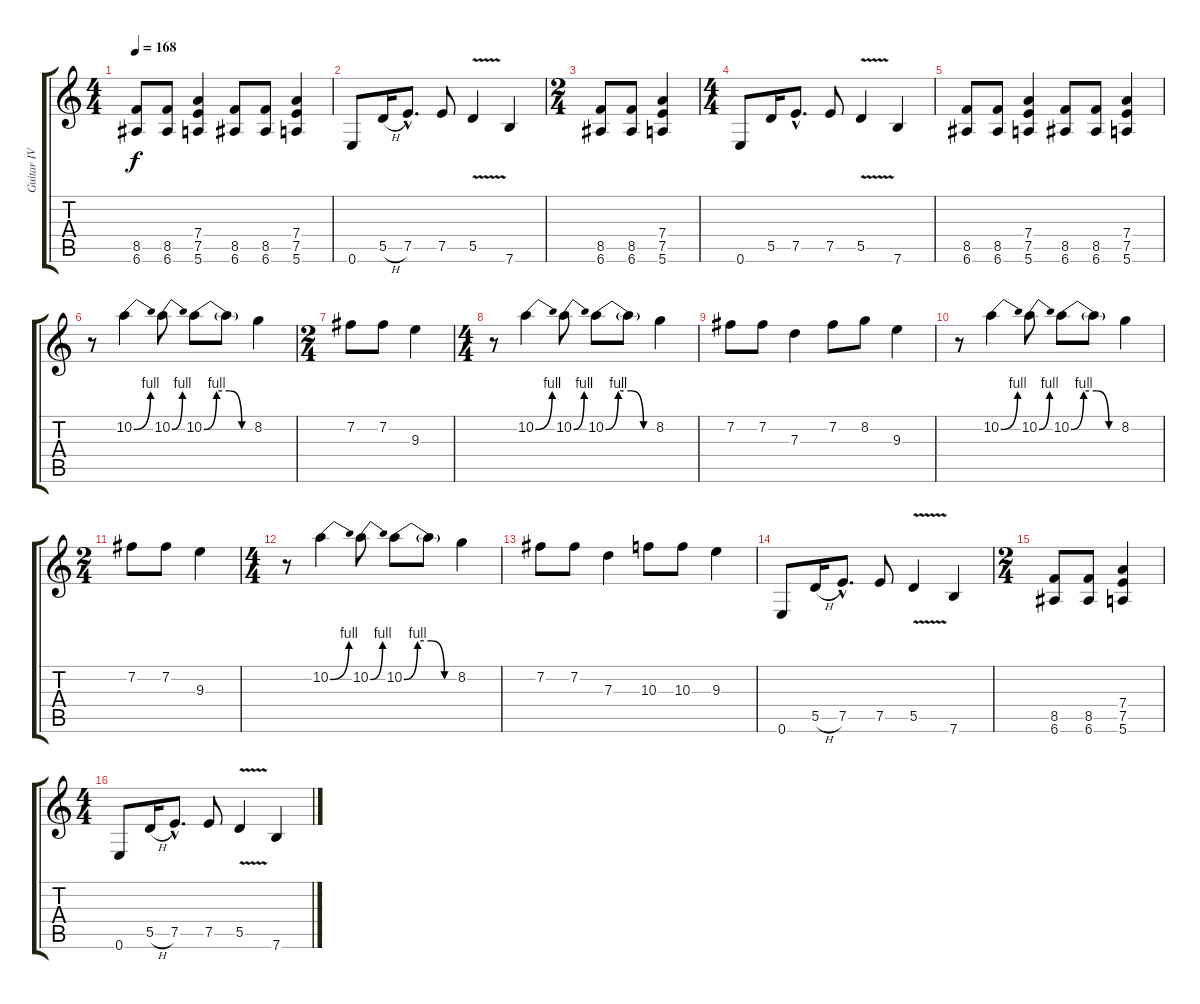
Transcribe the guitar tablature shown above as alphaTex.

\track ("Guitar IV Over/Dist" "Guitar IV ") {instrument distortionguitar}
\staff {score tabs}
\tuning (E4 B3 G3 D3 A2 E2) {hide}
\ts (4 4)
\tempo 168
\clef g2
\ks c
(8.5 6.6).8{dy f} (8.5 6.6).8 (7.4 7.5 5.6).4 (8.5 6.6).8 (8.5 6.6).8 (7.4 7.5 5.6).4 |
0.6.8 5.5{h}.16 7.5{hac}.8{d} 7.5.8 5.5{v}.4 7.6.4 |
\ts (2 4)
(8.5 6.6).8 (8.5 6.6).8 (7.4 7.5 5.6).4 |
\ts (4 4)
0.6.8 5.5.16 7.5{hac}.8{d} 7.5.8 5.5{v}.4 7.6.4 |
(8.5 6.6).8 (8.5 6.6).8 (7.4 7.5 5.6).4 (8.5 6.6).8 (8.5 6.6).8 (7.4 7.5 5.6).4 |
r.8 10.2{be (bend 0 0 60 4)}.4 10.2{be (bend 0 0 60 4)}.8 10.2{be (custom 0 0 15 4 30 4 45 0 60 0)}.8 10.2{t}.8 8.2.4 |
\ts (2 4)
7.2.8 7.2.8 9.3.4 |
\ts (4 4)
r.8 10.2{be (bend 0 0 60 4)}.4 10.2{be (bend 0 0 60 4)}.8 10.2{be (custom 0 0 15 4 30 4 45 0 60 0)}.8 10.2{t}.8 8.2.4 |
7.2.8 7.2.8 7.3.4 7.2.8 8.2.8 9.3.4 |
r.8 10.2{be (bend 0 0 60 4)}.4 10.2{be (bend 0 0 60 4)}.8 10.2{be (custom 0 0 15 4 30 4 45 0 60 0)}.8 10.2{t}.8 8.2.4 |
\ts (2 4)
7.2.8 7.2.8 9.3.4 |
\ts (4 4)
r.8 10.2{be (bend 0 0 60 4)}.4 10.2{be (bend 0 0 60 4)}.8 10.2{be (custom 0 0 15 4 30 4 45 0 60 0)}.8 10.2{t}.8 8.2.4 |
7.2.8 7.2.8 7.3.4 10.3.8 10.3.8 9.3.4 |
0.6.8 5.5{h}.16 7.5{hac}.8{d} 7.5.8 5.5{v}.4 7.6.4 |
\ts (2 4)
(8.5 6.6).8 (8.5 6.6).8 (7.4 7.5 5.6).4 |
\ts (4 4)
0.6.8 5.5{h}.16 7.5{hac}.8{d} 7.5.8 5.5{v}.4 7.6.4
